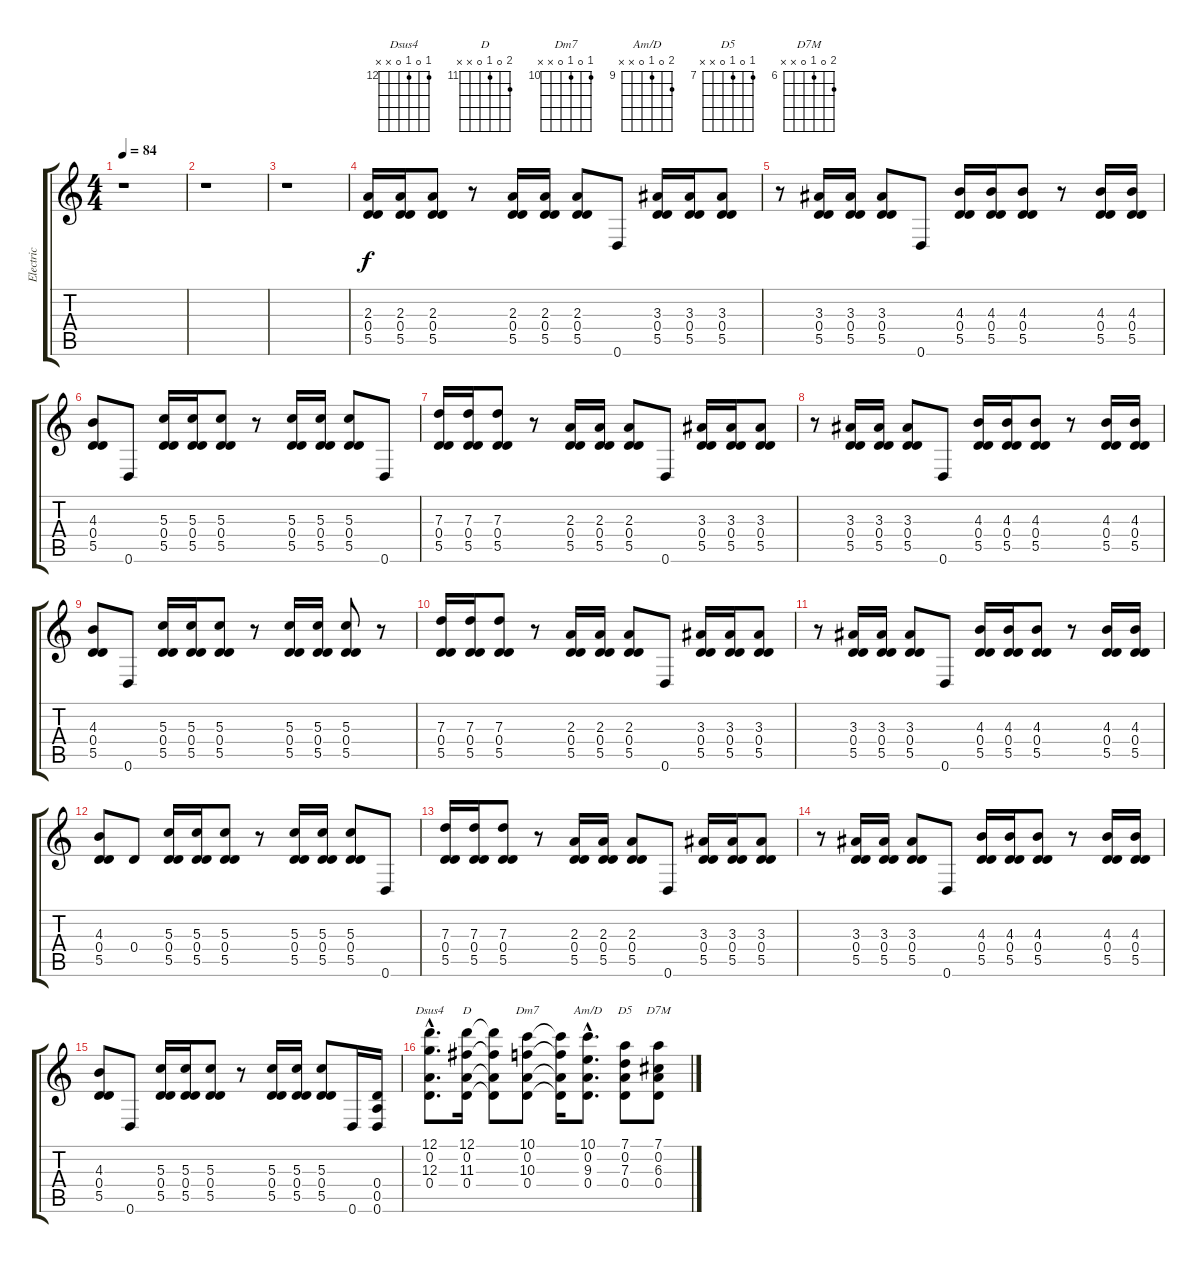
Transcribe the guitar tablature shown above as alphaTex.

\track ("Electric " "Electric ") {instrument overdrivenguitar}
\staff {score tabs}
\tuning (D4 A3 G3 D3 A2 D2) {hide}
\chord ("Dsus4" 12 0 12 0 x x) {firstfret 12}
\chord ("D" 12 0 11 0 x x) {firstfret 11}
\chord ("Dm7" 10 0 10 0 x x) {firstfret 10}
\chord ("Am/D" 10 0 9 0 x x) {firstfret 9}
\chord ("D5" 7 0 7 0 x x) {firstfret 7}
\chord ("D7M" 7 0 6 0 x x) {firstfret 6}
\ts (4 4)
\tempo 84
\clef g2
\ks c
r.1{dy f instrument overdrivenguitar} |
r.1 |
r.1 |
(2.3 0.4 5.5).16 (2.3 0.4 5.5).16 (2.3 0.4 5.5).8 r.8 (2.3 0.4 5.5).16 (2.3 0.4 5.5).16 (2.3 0.4 5.5).8 0.6.8 (3.3 0.4 5.5).16 (3.3 0.4 5.5).16 (3.3 0.4 5.5).8 |
r.8 (3.3 0.4 5.5).16 (3.3 0.4 5.5).16 (3.3 0.4 5.5).8 0.6.8 (4.3 0.4 5.5).16 (4.3 0.4 5.5).16 (4.3 0.4 5.5).8 r.8 (4.3 0.4 5.5).16 (4.3 0.4 5.5).16 |
(4.3 0.4 5.5).8 0.6.8 (5.3 0.4 5.5).16 (5.3 0.4 5.5).16 (5.3 0.4 5.5).8 r.8 (5.3 0.4 5.5).16 (5.3 0.4 5.5).16 (5.3 0.4 5.5).8 0.6.8 |
(7.3 0.4 5.5).16 (7.3 0.4 5.5).16 (7.3 0.4 5.5).8 r.8 (2.3 0.4 5.5).16 (2.3 0.4 5.5).16 (2.3 0.4 5.5).8 0.6.8 (3.3 0.4 5.5).16 (3.3 0.4 5.5).16 (3.3 0.4 5.5).8 |
r.8 (3.3 0.4 5.5).16 (3.3 0.4 5.5).16 (3.3 0.4 5.5).8 0.6.8 (4.3 0.4 5.5).16 (4.3 0.4 5.5).16 (4.3 0.4 5.5).8 r.8 (4.3 0.4 5.5).16 (4.3 0.4 5.5).16 |
(4.3 0.4 5.5).8 0.6.8 (5.3 0.4 5.5).16 (5.3 0.4 5.5).16 (5.3 0.4 5.5).8 r.8 (5.3 0.4 5.5).16 (5.3 0.4 5.5).16 (5.3 0.4 5.5).8 r.8 |
(7.3 0.4 5.5).16 (7.3 0.4 5.5).16 (7.3 0.4 5.5).8 r.8 (2.3 0.4 5.5).16 (2.3 0.4 5.5).16 (2.3 0.4 5.5).8 0.6.8 (3.3 0.4 5.5).16 (3.3 0.4 5.5).16 (3.3 0.4 5.5).8 |
r.8 (3.3 0.4 5.5).16 (3.3 0.4 5.5).16 (3.3 0.4 5.5).8 0.6.8 (4.3 0.4 5.5).16 (4.3 0.4 5.5).16 (4.3 0.4 5.5).8 r.8 (4.3 0.4 5.5).16 (4.3 0.4 5.5).16 |
(4.3 0.4 5.5).8 0.4.8 (5.3 0.4 5.5).16 (5.3 0.4 5.5).16 (5.3 0.4 5.5).8 r.8 (5.3 0.4 5.5).16 (5.3 0.4 5.5).16 (5.3 0.4 5.5).8 0.6.8 |
(7.3 0.4 5.5).16 (7.3 0.4 5.5).16 (7.3 0.4 5.5).8 r.8 (2.3 0.4 5.5).16 (2.3 0.4 5.5).16 (2.3 0.4 5.5).8 0.6.8 (3.3 0.4 5.5).16 (3.3 0.4 5.5).16 (3.3 0.4 5.5).8 |
r.8 (3.3 0.4 5.5).16 (3.3 0.4 5.5).16 (3.3 0.4 5.5).8 0.6.8 (4.3 0.4 5.5).16 (4.3 0.4 5.5).16 (4.3 0.4 5.5).8 r.8 (4.3 0.4 5.5).16 (4.3 0.4 5.5).16 |
(4.3 0.4 5.5).8 0.6.8 (5.3 0.4 5.5).16 (5.3 0.4 5.5).16 (5.3 0.4 5.5).8 r.8 (5.3 0.4 5.5).16 (5.3 0.4 5.5).16 (5.3 0.4 5.5).8 0.6.16 (0.4 0.5 0.6).16 |
(12.1{hac} 0.2{hac} 12.3{hac} 0.4{hac}).8{d ch "Dsus4"} (12.1 0.2 11.3 0.4).16{ch "D"} (12.1{t} 0.2{t} 11.3{t} 0.4{t}).8 (10.1 0.2 10.3 0.4).8{ch "Dm7"} (10.1{t} 0.2{t} 10.3{t} 0.4{t}).16 (10.1{hac} 0.2{hac} 9.3{hac} 0.4{hac}).8{d ch "Am/D"} (7.1 0.2 7.3 0.4).8{ch "D5"} (7.1 0.2 6.3 0.4).8{ch "D7M"}
